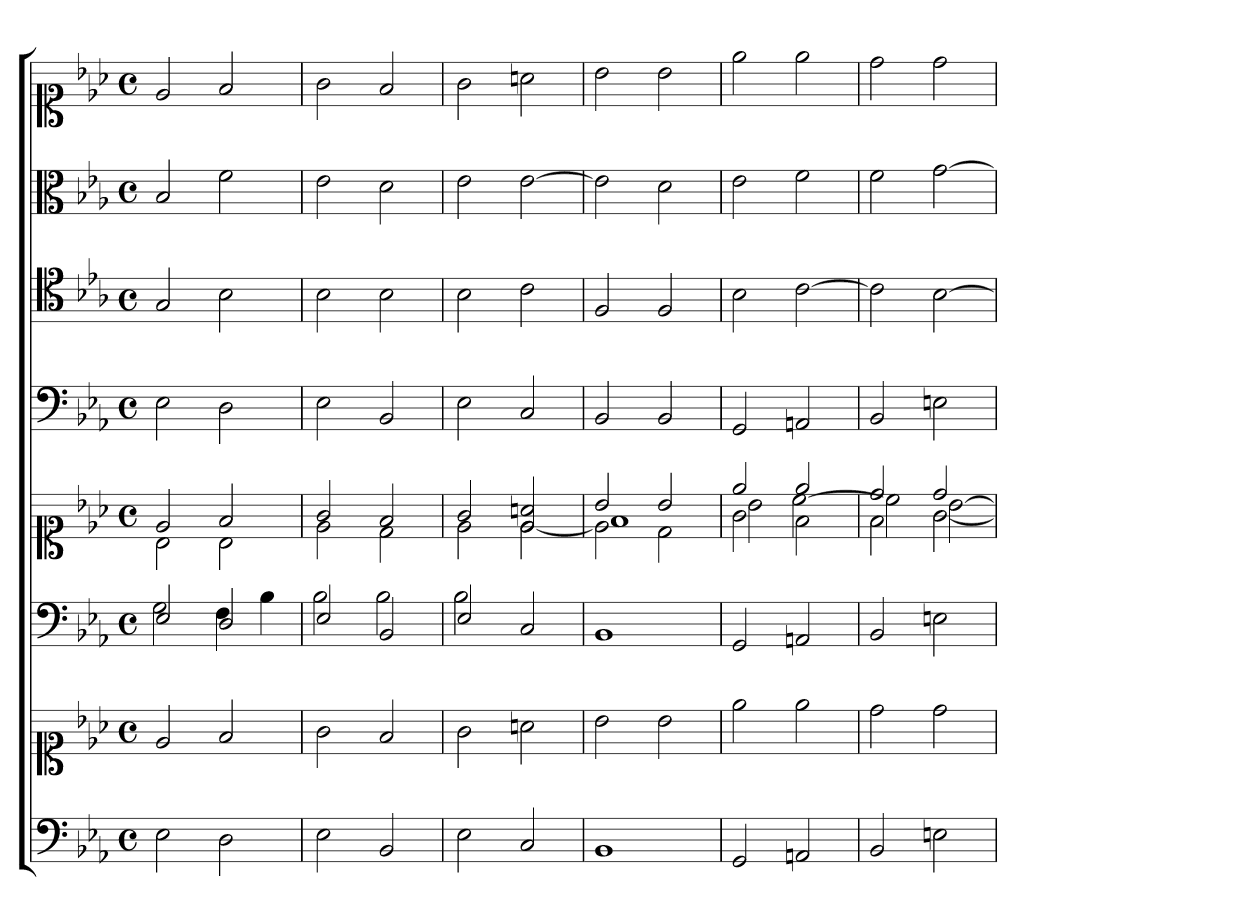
**kern	**kern	**kern	**kern	**kern	**kern	**kern	**kern
*part6	*part6	*part5	*part5	*part4	*part3	*part2	*part1
*staff8	*staff7	*staff6	*staff5	*staff4	*staff3	*staff2	*staff1
*clefF4	*clefC1	*clefF4	*clefC1	*clefF4	*clefC4	*clefC3	*clefC1
*k[b-e-a-]	*k[b-e-a-]	*k[b-e-a-]	*k[b-e-a-]	*k[b-e-a-]	*k[b-e-a-]	*k[b-e-a-]	*k[b-e-a-]
*E-:	*E-:	*E-:	*E-:	*E-:	*E-:	*E-:	*E-:
*M4/4	*M4/4	*M4/4	*M4/4	*M4/4	*M4/4	*M4/4	*M4/4
*met(c)	*met(c)	*met(c)	*met(c)	*met(c)	*met(c)	*met(c)	*met(c)
*MM180	*MM180	*MM180	*MM180	*MM180	*MM180	*MM180	*MM180
=1	=1	=1	=1	=1	=1	=1	=1
*	*	*^	*^	*	*	*	*
2E-	2e-	2E-	2G	2e-	2B-	2E-	2G	2B-	2e-
2D	2f	2D	4F	2f	2B-	2D	2B-	2f	2f
.	.	.	4B-	.	.	.	.	.	.
=2	=2	=2	=2	=2	=2	=2	=2	=2	=2
2E-	2g	2E-	2B-	2g	2e-	2E-	2B-	2e-	2g
2BB-	2f	2BB-	2B-	2f	2d	2BB-	2B-	2d	2f
=3	=3	=3	=3	=3	=3	=3	=3	=3	=3
*	*	*	*	*	*^	*	*	*	*
2E-	2g	2E-	2B-	2g	2ryy	2e-\	2E-	2B-	2e-	2g
2C	2an	2C	2ryy	2an	[2e-	2e-/	2C	2c	[2e-	2an
*	*	*v	*v	*	*	*	*	*	*	*
=4	=4	=4	=4	=4	=4	=4	=4	=4	=4
1BB-	2b-	1BB-	2b-	2e-]	1f\	2BB-	2F	2e-]	2b-
.	2b-	.	2b-	2d	.	2BB-	2F	2d	2b-
=5	=5	=5	=5	=5	=5	=5	=5	=5	=5
2GG	2ee-	2GG	2ee-	2g	2b-\	2GG	2B-	2e-	2ee-
2AAn	2ee-	2AAn	2ee-	2f	[2cc\	2AAn	[2c	2f	2ee-
=6	=6	=6	=6	=6	=6	=6	=6	=6	=6
2BB-	2dd	2BB-	2dd	2f	2cc\]	2BB-	2c]	2f	2dd
2En	2dd	2En	2dd	[2g	[2b-\	2En	[2B-	[2g	2dd
*	*	*	*v	*v	*v	*	*	*	*
=	=	=	=	=	=	=	=
*-	*-	*-	*-	*-	*-	*-	*-
